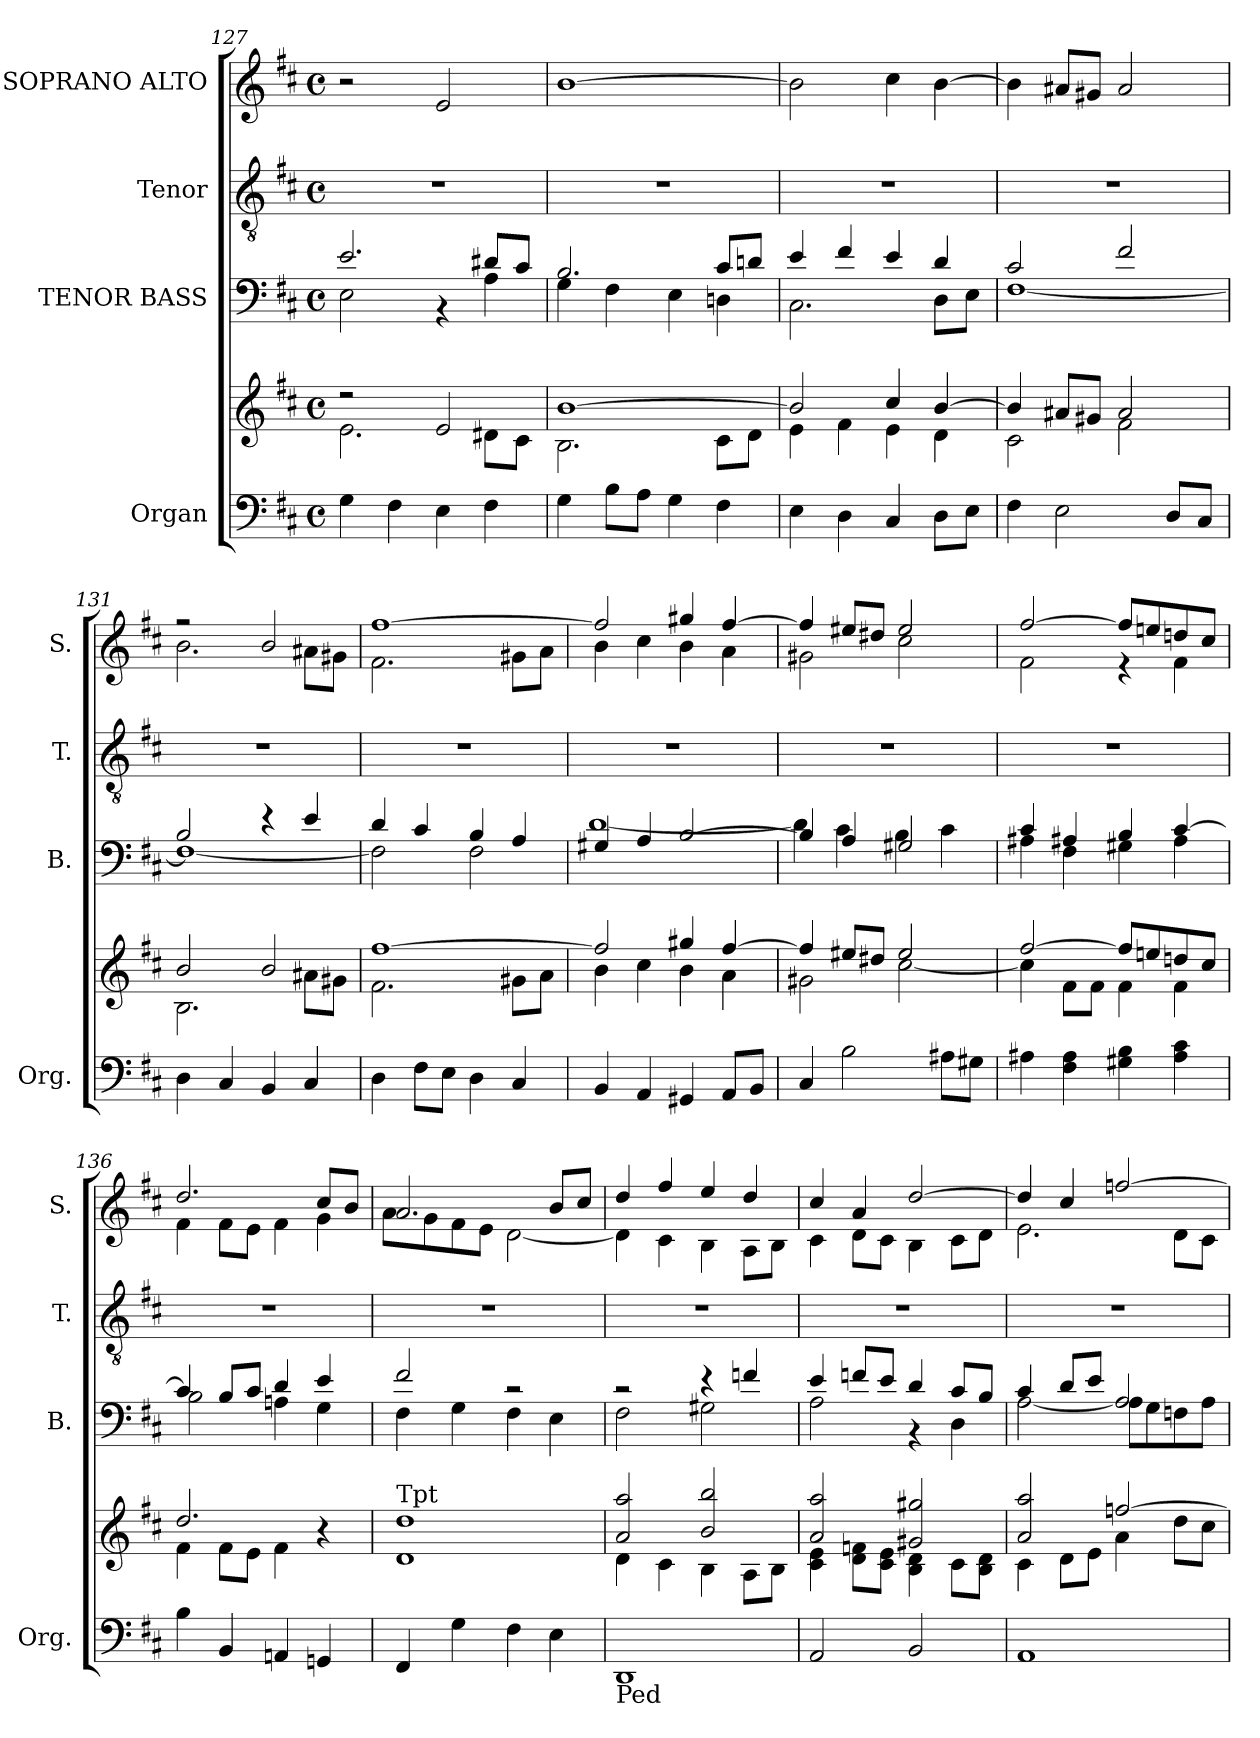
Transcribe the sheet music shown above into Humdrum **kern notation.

**kern	**kern	**kern	**kern	**kern
*part4	*part4	*part3	*part2	*part1
*staff5	*staff4	*staff3	*staff2	*staff1
*I"Organ	*	*I"TENOR BASS	*I"Tenor	*I"SOPRANO ALTO
*I'Org.	*	*I'B.	*I'T.	*I'S.
*clefF4	*clefG2	*clefF4	*clefGv2	*clefG2
*	*	*	*ITrd7c12	*
*k[f#c#]	*k[f#c#]	*k[f#c#]	*k[f#c#]	*k[f#c#]
*D:	*D:	*D:	*D:	*D:
*M4/4	*M4/4	*M4/4	*M4/4	*M4/4
*met(c)	*met(c)	*met(c)	*met(c)	*met(c)
=127	=127	=127	=127	=127
*	*^	*^	*	*
4Gi\	2r	2.ei\	2.ei/	2Ei\	1r	2r
4F#i\	.	.	.	.	.	.
4Ei\	2ei/	.	.	4r	.	2ei/
4F#i\	.	8d#Xi\L	8d#Xi/L	4Ai\	.	.
.	.	8c#i\J	8c#i/J	.	.	.
=128	=128	=128	=128	=128	=128	=128
4Gi\	[1bi	2.Bi\	2.Bi/	4Gi\	1r	[1bi
8Bi\L	.	.	.	4F#i\	.	.
8Ai\J	.	.	.	.	.	.
4Gi\	.	.	.	4Ei\	.	.
4F#i\	.	8c#i\L	8c#i/L	4Dni\	.	.
.	.	8di\J	8dni/J	.	.	.
=129	=129	=129	=129	=129	=129	=129
4Ei\	2bi/]	4ei\	4ei/	2.C#i\	1r	2bi\]
4Di\	.	4f#i\	4f#i/	.	.	.
4C#i/	4cc#i/	4ei\	4ei/	.	.	4cc#i\
8Di\L	[4bi/	4di\	4di/	8Di\L	.	[4bi\
8Ei\J	.	.	.	8Ei\J	.	.
=130	=130	=130	=130	=130	=130	=130
4F#i\	4bi/]	2c#i\	2c#i/	[1F#i	1r	4bi\]
2Ei\	8a#Xi/L	.	.	.	.	8a#Xi/L
.	8g#Xi/J	.	.	.	.	8g#Xi/J
.	2a#i/	2f#i\	2f#i/	.	.	2a#i/
8Di/L	.	.	.	.	.	.
8C#i/J	.	.	.	.	.	.
=131	=131	=131	=131	=131	=131	=131
*	*	*	*	*	*	*^
4Di\	2bi/	2.Bi\	2Bi/	1F#i_	1r	2r	2.bi\
4C#i/	.	.	.	.	.	.	.
4BBi/	2bi/	.	4r	.	.	2bi/	.
4C#i/	.	8a#Xi\L	4ei/	.	.	.	8a#Xi\L
.	.	8g#Xi\J	.	.	.	.	8g#Xi\J
!!LO:LB:g=z	!!
=132	=132	=132	=132	=132	=132	=132	=132
4Di\	[1ff#i	2.f#i\	4di/	2F#i\]	1r	[1ff#i	2.f#i\
8F#i\L	.	.	4c#i/	.	.	.	.
8Ei\J	.	.	.	.	.	.	.
4Di\	.	.	4Bi/	2F#i\	.	.	.
4C#i/	.	8g#Xi\L	4Ai/	.	.	.	8g#Xi\L
.	.	8ai\J	.	.	.	.	8ai\J
=133	=133	=133	=133	=133	=133	=133	=133
4BBi/	2ff#i/]	4bi\	4G#Xi/	[1di	1r	2ff#i/]	4bi\
4AAi/	.	4cc#i\	4Ai/	.	.	.	4cc#i\
4GG#Xi/	4gg#Xi/	4bi\	[2Bi/	.	.	4gg#Xi/	4bi\
8AAi/L	[4ff#i/	4ai\	.	.	.	[4ff#i/	4ai\
8BBi/J	.	.	.	.	.	.	.
=134	=134	=134	=134	=134	=134	=134	=134
4C#i/	4ff#i/]	2g#Xi\	4Bi/]	4di\]	1r	4ff#i/]	2g#Xi\
2Bi\	8ee#Xi/L	.	4Ai/	4c#i\	.	8ee#Xi/L	.
.	8dd#Xi/J	.	.	.	.	8dd#Xi/J	.
.	2ee#i/	[2cc#i\	2G#Xi/	4Bi\	.	2ee#i/	2cc#i\
8A#Xi\L	.	.	.	4c#i\	.	.	.
8G#Xi\J	.	.	.	.	.	.	.
=135	=135	=135	=135	=135	=135	=135	=135
4A#Xi\	[2ff#i/	4cc#i\]	4c#i/	4A#Xi\	1r	[2ff#i/	2f#i\
4F#i\ 4A#i	.	8f#i\L	4A#Xi/	4F#i\	.	.	.
.	.	8f#i\J	.	.	.	.	.
4G#Xi\ 4Bi	8ff#i/L]	4f#i\	4Bi/	4G#Xi\	.	8ff#i/L]	4r
.	8eeni/	.	.	.	.	8eeni/	.
4A#i\ 4c#i	8ddni/	4f#i\	[4c#i/	4A#i\	.	8ddni/	4f#i\
.	8cc#i/J	.	.	.	.	8cc#i/J	.
=136	=136	=136	=136	=136	=136	=136	=136
4Bi\	2.ddi/	4f#i\	4c#i/]	2Bi\	1r	2.ddi/	4f#i\
4BBi/	.	8f#i\L	8Bi/L	.	.	.	8f#i\L
.	.	8ei\J	8c#i/J	.	.	.	8ei\J
4AAni/	.	4f#i\	4di/	4Ani\	.	.	4f#i\
4GGni/	4r	4ryy	4ei/	4Gi\	.	8cc#i/L	4gi\
.	.	.	.	.	.	8bi/J	.
*	*v	*v	*	*	*	*	*
=137	=137	=137	=137	=137	=137	=137
!	!LO:TX:a:t=Tpt	!	!	!	!	!
4FF#i/	1di 1ddi	2f#i/	4F#i\	1r	2.ai/	8ai\L
.	.	.	.	.	.	8gi\
4Gi\	.	.	4Gi\	.	.	8f#i\
.	.	.	.	.	.	8ei\J
4F#i\	.	2r	4F#i\	.	.	[2di\
4Ei\	.	.	4Ei\	.	8bi/L	.
.	.	.	.	.	8cc#i/J	.
!!LO:LB:g=z	!!
=138	=138	=138	=138	=138	=138	=138
*	*^	*	*	*	*	*
!LO:TX:b:t=Ped	!	!	!	!	!	!	!
1DDi	2ai/ 2aai	4di\	2r	2F#i\	1r	4ddi/	4di\]
.	.	4c#i\	.	.	.	4ff#i/	4c#i\
.	2bi/ 2bbi	4Bi\	4r	2G#Xi\	.	4eei/	4Bi\
.	.	8Ai\L	4fni/	.	.	4ddi/	8Ai\L
.	.	8Bi\J	.	.	.	.	8Bi\J
=139	=139	=139	=139	=139	=139	=139	=139
2AAi/	2ai/ 2aai	4c#i\ 4ei	4ei/	2Ai\	1r	4cc#i/	4c#i\
.	.	8di\ 8fniL	8fni/L	.	.	4ai/	8di\L
.	.	8c#i\ 8eiJ	8ei/J	.	.	.	8c#i\J
2BBi/	2g#Xi/ 2gg#Xi	4Bi\ 4di	4di/	4r	.	[2ddi/	4Bi\
.	.	8c#i\L	8c#i/L	4Di\	.	.	8c#i\L
.	.	8Bi\ 8diJ	8Bi/J	.	.	.	8di\J
=140	=140	=140	=140	=140	=140	=140	=140
1AAi	2ai/ 2aai	4c#i\	4c#i/	[2Ai\	1r	4ddi/]	2.ei\
.	.	8di\L	8di/L	.	.	4cc#i/	.
.	.	8ei\J	8ei/J	.	.	.	.
.	[2ffni/	4ai\	2Ai/]	8Ai\L	.	[2ffni/	.
.	.	.	.	8Gi\	.	.	.
.	.	8ddi\L	.	8Fni\	.	.	8di\L
.	.	8cc#i\J	.	8Ai\J	.	.	8c#i\J
*	*v	*v	*	*	*	*v	*v
*	*	*v	*v	*	*
=	=	=	=	=
*-	*-	*-	*-	*-
